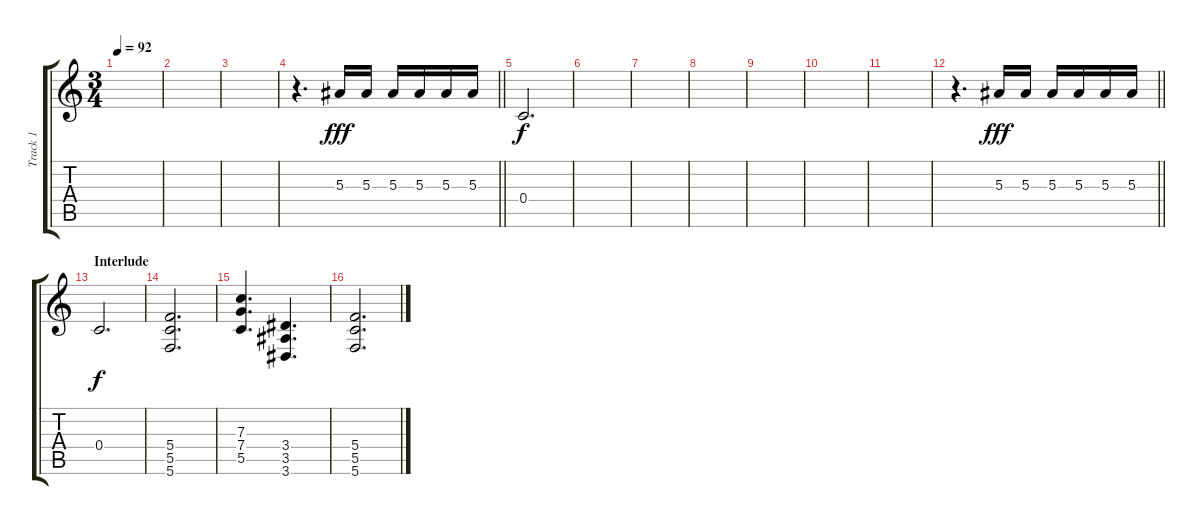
\track ("Track 1" "Track 1") {instrument acousticguitarsteel}
\staff {score tabs}
\tuning (D4 A3 F3 C3 G2 C2) {hide}
\ts (3 4)
\tempo 92
\clef g2
\ks c
|
|
|
\barLineRight lightlight
r.4{d} 5.3.16{dy fff instrument distortionguitar} 5.3.16 5.3.16 5.3.16 5.3.16 5.3.16 |
0.4.2{d dy f} |
|
|
|
|
|
|
\barLineRight lightlight
r.4{d} 5.3.16{dy fff instrument distortionguitar} 5.3.16 5.3.16 5.3.16 5.3.16 5.3.16 |
\section ("" "Interlude")
0.4.2{d dy f} |
(5.4 5.5 5.6).2{d} |
(7.3 7.4 5.5).4{d} (3.4 3.5 3.6).4{d} |
(5.4 5.5 5.6).2{d}
